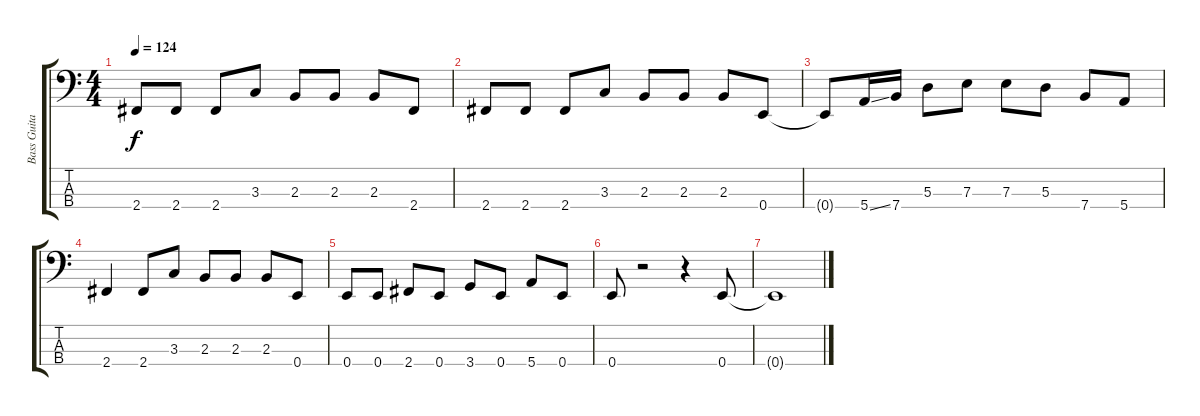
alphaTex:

\track ("Bass Guitar" "Bass Guita") {instrument electricbassfinger}
\staff {score tabs}
\tuning (G2 D2 A1 E1) {hide}
\ts (4 4)
\tempo 124
\clef f4
\ks c
2.4{t}.8{dy f} 2.4.8 2.4.8 3.3.8 2.3.8 2.3.8 2.3.8 2.4.8 |
2.4.8 2.4.8 2.4.8 3.3.8 2.3.8 2.3.8 2.3.8 0.4.8 |
0.4{t}.8 5.4{ss}.16 7.4.16 5.3.8 7.3.8 7.3.8 5.3.8 7.4.8 5.4.8 |
2.4.4 2.4.8 3.3.8 2.3.8 2.3.8 2.3.8 0.4.8 |
0.4.8 0.4.8 2.4.8 0.4.8 3.4.8 0.4.8 5.4.8 0.4.8 |
0.4.8 r.2 r.4 0.4.8 |
0.4{t}.1
